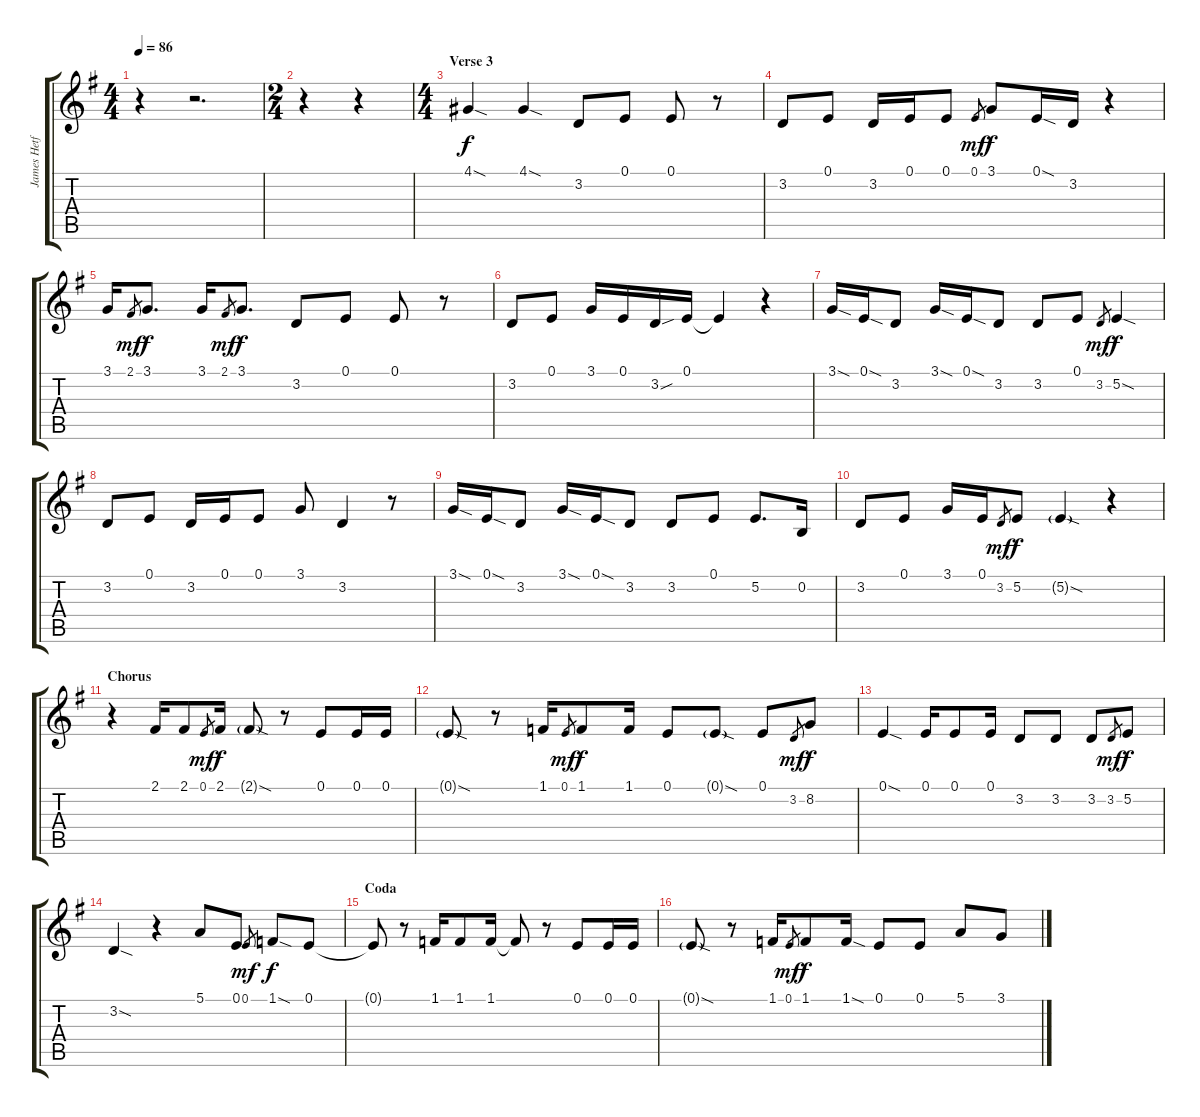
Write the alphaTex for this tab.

\track ("James Hetfield Singing" "James Hetf") {instrument lead6voice}
\staff {score tabs}
\tuning (E4 B3 G3 D3 A2 E2) {hide}
\ts (4 4)
\tempo 86
\clef g2
\ks g
r.4{dy f} r.2{d} |
\ts (2 4)
r.4 r.4 |
\ts (4 4)
\section ("" "Verse 3")
4.1{sod}.4 4.1{sod}.4 3.2.8 0.1.8 0.1.8 r.8 |
3.2.8 0.1.8 3.2.16 0.1.16 0.1.8 0.1.8{gr dy mf} 3.1.8{dy f} 0.1{sod}.16 3.2.16 r.4 |
3.1.16 2.1.8{gr dy mf} 3.1.8{d dy f} 3.1.16 2.1.8{gr dy mf} 3.1.8{d dy f} 3.2.8 0.1.8 0.1.8 r.8 |
3.2.8 0.1.8 3.1.16 0.1.16 3.2{sou}.16 0.1.16 0.1{t}.4 r.4 |
3.1{sod}.16 0.1{sod}.16 3.2.8 3.1{sod}.16 0.1{sod}.16 3.2.8 3.2.8 0.1.8 3.2.8{gr dy mf} 5.2{sod}.4{dy f} |
3.2.8 0.1.8 3.2.16 0.1.16 0.1.8 3.1.8 3.2.4 r.8 |
3.1{sod}.16 0.1{sod}.16 3.2.8 3.1{sod}.16 0.1{sod}.16 3.2.8 3.2.8 0.1.8 5.2.8{d} 0.2.16 |
3.2.8 0.1.8 3.1.16 0.1.16 3.2.8{gr dy mf} 5.2.8{dy f} 5.2{sod g}.4 r.4 |
\section ("" "Chorus")
r.4 2.1.16 2.1.8 0.1.8{gr dy mf} 2.1.16{dy f} 2.1{sod g}.8 r.8 0.1.8 0.1.16 0.1.16 |
0.1{sod g}.8 r.8 1.1.16 0.1.8{gr dy mf} 1.1.8{dy f} 1.1.16 0.1.8 0.1{sod g}.8 0.1.8 3.2.8{gr dy mf} 8.2.8{dy f} |
0.1{sod}.4 0.1.16 0.1.8 0.1.16 3.2.8 3.2.8 3.2.8 3.2.8{gr dy mf} 5.2.8{dy f} |
3.2{sod}.4 r.4 5.1.8 0.1.8 0.1.8{gr dy mf} 1.1{sod}.8{dy f} 0.1.8 |
\section ("" "Coda")
0.1{t}.8 r.8 1.1.16 1.1.8 1.1.16 1.1{t}.8 r.8 0.1.8 0.1.16 0.1.16 |
0.1{sod g}.8 r.8 1.1.16 0.1.8{gr dy mf} 1.1.8{dy f} 1.1{sod}.16 0.1.8 0.1.8 5.1.8 3.1.8
